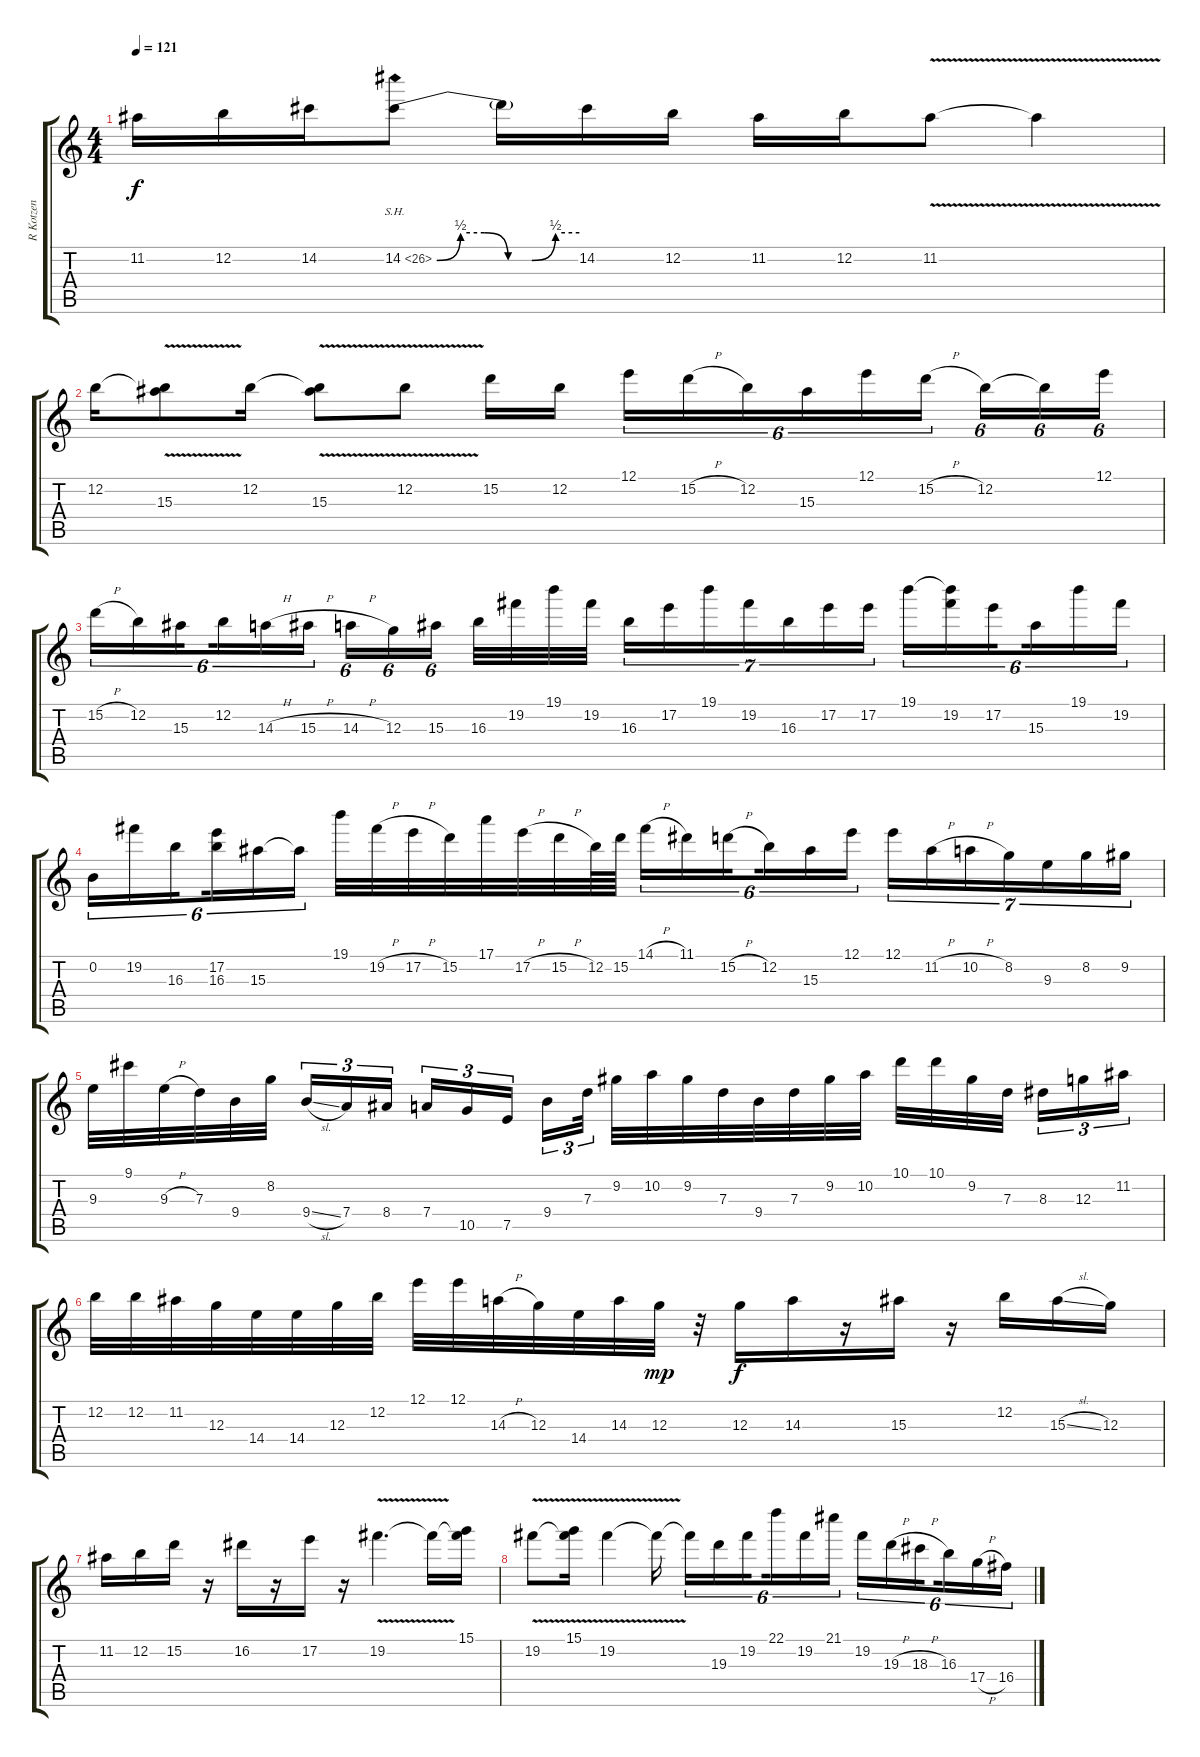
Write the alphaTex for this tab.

\track ("R Kotzen" "R Kotzen") {instrument overdrivenguitar}
\staff {score tabs}
\tuning (E4 B3 G3 D3 A2 E2) {hide}
\ts (4 4)
\tempo 121
\clef g2
\ks c
11.2.16{dy f} 12.2.16 14.2.16 14.2{be (custom 0 0 10 2 20 2 30 0 40 0 50 2 60 2) sh 12}.8 14.2{t}.16 14.2.16 12.2.16 11.2.16 12.2.16 11.2{v}.8 11.2{t}.4 |
12.2.16 (12.2{t} 15.3{v}).8 12.2.16 (12.2{t} 15.3{v}).8 12.2{v}.8 15.2.16 12.2.16{beam splitsecondary} 12.1.16{tu (6 4)} 15.2{h}.16{tu (6 4)} 12.2.16{tu (6 4)} 15.3.16{tu (6 4)} 12.1.16{tu (6 4)} 15.2{h}.16{tu (6 4) beam splitsecondary} 12.2.16{tu (6 4)} 12.2{t}.16{tu (6 4)} 12.1.16{tu (6 4)} |
15.2{h}.16{tu (6 4)} 12.2.16{tu (6 4)} 15.3.16{tu (6 4) beam splitsecondary} 12.2.16{tu (6 4)} 14.3{h}.16{tu (6 4)} 15.3{h}.16{tu (6 4)} 14.3{h}.16{tu (6 4)} 12.3.16{tu (6 4)} 15.3.16{tu (6 4) beam splitsecondary} 16.3.32 19.2.32 19.1.32 19.2.32 16.3.16{tu (7 4)} 17.2.16{tu (7 4)} 19.1.16{tu (7 4)} 19.2.16{tu (7 4)} 16.3.16{tu (7 4)} 17.2.16{tu (7 4)} 17.2.16{tu (7 4)} 19.1.16{tu (6 4)} (19.1{t} 19.2).16{tu (6 4)} 17.2.16{tu (6 4) beam splitsecondary} 15.3.16{tu (6 4)} 19.1.16{tu (6 4)} 19.2.16{tu (6 4)} |
0.2.16{tu (6 4)} 19.2.16{tu (6 4)} 16.3.16{tu (6 4) beam splitsecondary} (17.2 16.3).16{tu (6 4)} 15.3.16{tu (6 4)} 15.3{t}.16{tu (6 4)} 19.1.32 19.2{h}.32 17.2{h}.32 15.2.32 17.1.32 17.2{h}.32 15.2{h}.32 12.2.64 15.2.64 14.1{h}.16{tu (6 4)} 11.1.16{tu (6 4)} 15.2{h}.16{tu (6 4) beam splitsecondary} 12.2.16{tu (6 4)} 15.3.16{tu (6 4)} 12.1.16{tu (6 4)} 12.1.16{tu (7 4)} 11.2{h}.16{tu (7 4)} 10.2{h}.16{tu (7 4)} 8.2.16{tu (7 4)} 9.3.16{tu (7 4)} 8.2.16{tu (7 4)} 9.2.16{tu (7 4)} |
9.3.32 9.1.32 9.3{h}.32 7.3.32 9.4.32 8.2.32{beam splitsecondary} 9.4{sl}.16{tu (3 2)} 7.4.16{tu (3 2)} 8.4.16{tu (3 2) beam splitsecondary} 7.4.16{tu (3 2)} 10.5.16{tu (3 2)} 7.5.16{tu (3 2) beam splitsecondary} 9.4.16{tu (3 2)} 7.3.32{tu (3 2)} 9.2.32 10.2.32 9.2.32 7.3.32 9.4.32 7.3.32 9.2.32 10.2.32 10.1.32 10.1.32 9.2.32 7.3.32{beam splitsecondary} 8.3.16{tu (3 2)} 12.3.16{tu (3 2)} 11.2.16{tu (3 2)} |
12.2.32 12.2.32 11.2.32 12.3.32 14.4.32 14.4.32 12.3.32 12.2.32 12.1.32 12.1.32 14.3{h}.32 12.3.32 14.4.32 14.3.32 12.3.32{dy mp} r.32 12.3.16{dy f} 14.3.16 r.16 15.3.16 r.16 12.2.16 15.3{sl}.16 12.3.16 |
11.2.16 12.2.16 15.2.16 r.16 16.2.16 r.16 17.2.16 r.16 19.2{v}.4{d} 19.2{t}.16 (15.1 19.2{t}).16 |
19.2{v}.8 (15.1 19.2{t}).16 19.2{v}.4 19.2{t}.16 19.2{t}.16{tu (6 4)} 19.3.16{tu (6 4)} 19.2.16{tu (6 4) beam splitsecondary} 22.1.16{tu (6 4)} 19.2.16{tu (6 4)} 21.1.16{tu (6 4)} 19.2.16{tu (6 4)} 19.3{h}.16{tu (6 4)} 18.3{h}.16{tu (6 4) beam splitsecondary} 16.3.16{tu (6 4)} 17.4{h}.16{tu (6 4)} 16.4.16{tu (6 4)}
